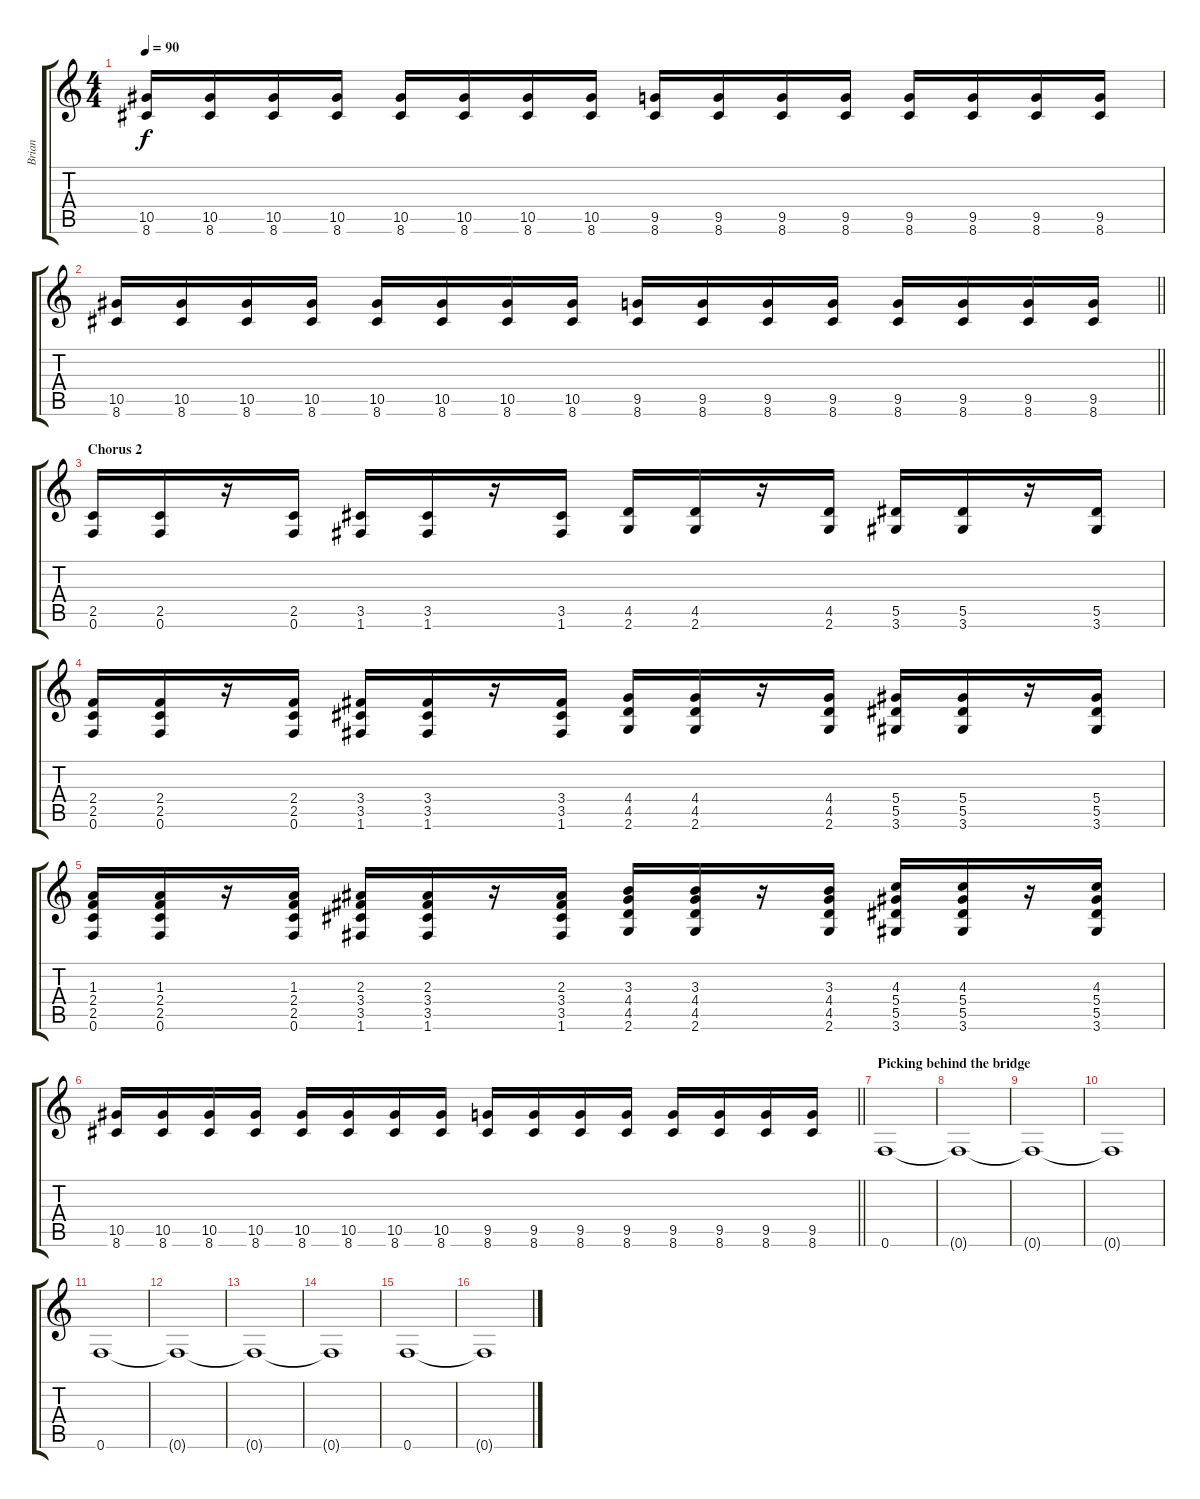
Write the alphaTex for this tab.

\track ("Brian" "Brian") {instrument overdrivenguitar}
\staff {score tabs}
\tuning (C4 C4 Ab3 Eb3 Bb2 F2) {hide}
\ts (4 4)
\tempo 90
\clef g2
\ks c
(10.5 8.6).16{dy f} (10.5 8.6).16 (10.5 8.6).16 (10.5 8.6).16 (10.5 8.6).16 (10.5 8.6).16 (10.5 8.6).16 (10.5 8.6).16 (9.5 8.6).16 (9.5 8.6).16 (9.5 8.6).16 (9.5 8.6).16 (9.5 8.6).16 (9.5 8.6).16 (9.5 8.6).16 (9.5 8.6).16 |
\barLineRight lightlight
(10.5 8.6).16 (10.5 8.6).16 (10.5 8.6).16 (10.5 8.6).16 (10.5 8.6).16 (10.5 8.6).16 (10.5 8.6).16 (10.5 8.6).16 (9.5 8.6).16 (9.5 8.6).16 (9.5 8.6).16 (9.5 8.6).16 (9.5 8.6).16 (9.5 8.6).16 (9.5 8.6).16 (9.5 8.6).16 |
\section ("" "Chorus 2")
(2.5 0.6).16 (2.5 0.6).16 r.16 (2.5 0.6).16 (3.5 1.6).16 (3.5 1.6).16 r.16 (3.5 1.6).16 (4.5 2.6).16 (4.5 2.6).16 r.16 (4.5 2.6).16 (5.5 3.6).16 (5.5 3.6).16 r.16 (5.5 3.6).16 |
(2.4 2.5 0.6).16 (2.4 2.5 0.6).16 r.16 (2.4 2.5 0.6).16 (3.4 3.5 1.6).16 (3.4 3.5 1.6).16 r.16 (3.4 3.5 1.6).16 (4.4 4.5 2.6).16 (4.4 4.5 2.6).16 r.16 (4.4 4.5 2.6).16 (5.4 5.5 3.6).16 (5.4 5.5 3.6).16 r.16 (5.4 5.5 3.6).16 |
(1.3 2.4 2.5 0.6).16 (1.3 2.4 2.5 0.6).16 r.16 (1.3 2.4 2.5 0.6).16 (2.3 3.4 3.5 1.6).16 (2.3 3.4 3.5 1.6).16 r.16 (2.3 3.4 3.5 1.6).16 (3.3 4.4 4.5 2.6).16 (3.3 4.4 4.5 2.6).16 r.16 (3.3 4.4 4.5 2.6).16 (4.3 5.4 5.5 3.6).16 (4.3 5.4 5.5 3.6).16 r.16 (4.3 5.4 5.5 3.6).16 |
\barLineRight lightlight
(10.5 8.6).16 (10.5 8.6).16 (10.5 8.6).16 (10.5 8.6).16 (10.5 8.6).16 (10.5 8.6).16 (10.5 8.6).16 (10.5 8.6).16 (9.5 8.6).16 (9.5 8.6).16 (9.5 8.6).16 (9.5 8.6).16 (9.5 8.6).16 (9.5 8.6).16 (9.5 8.6).16 (9.5 8.6).16 |
\section ("" "Picking behind the bridge")
0.6.1 |
0.6{t}.1 |
0.6{t}.1 |
0.6{t}.1 |
0.6.1 |
0.6{t}.1 |
0.6{t}.1 |
0.6{t}.1 |
0.6.1 |
0.6{t}.1
